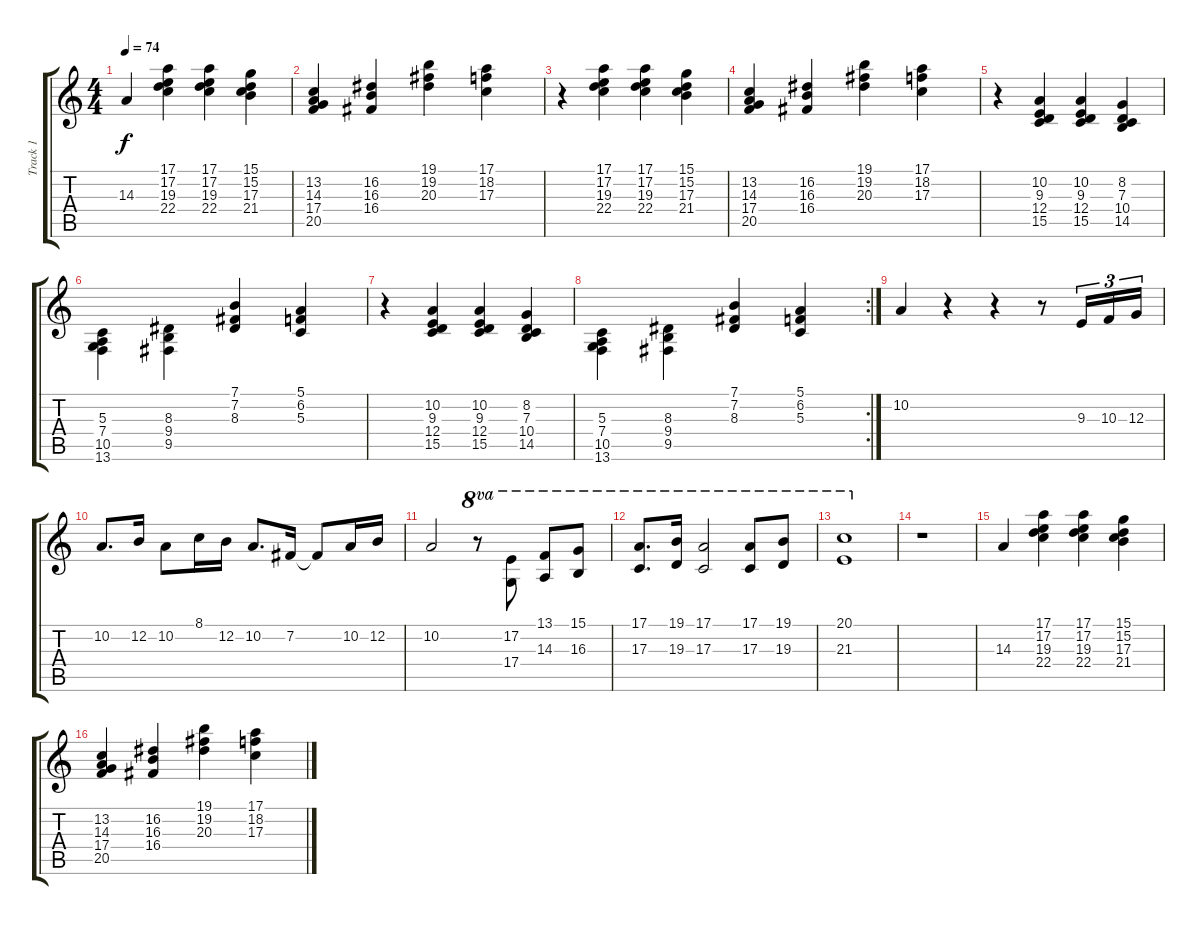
\track ("Track 1" "Track 1") {instrument acousticgrandpiano}
\staff {score tabs}
\tuning (E4 B3 G3 D3 A2 E2) {hide}
\ts (4 4)
\tempo 74
\clef g2
\ks c
14.3.4{dy f} (17.1 17.2 19.3 22.4).4 (17.1 17.2 19.3 22.4).4 (15.1 15.2 17.3 21.4).4 |
(13.2 14.3 17.4 20.5).4 (16.2 16.3 16.4).4 (19.1 19.2 20.3).4 (17.1 18.2 17.3).4 |
r.4 (17.1 17.2 19.3 22.4).4 (17.1 17.2 19.3 22.4).4 (15.1 15.2 17.3 21.4).4 |
(13.2 14.3 17.4 20.5).4 (16.2 16.3 16.4).4 (19.1 19.2 20.3).4 (17.1 18.2 17.3).4 |
r.4 (10.2 9.3 12.4 15.5).4 (10.2 9.3 12.4 15.5).4 (8.2 7.3 10.4 14.5).4 |
(5.3 7.4 10.5 13.6).4{beam Down} (8.3 9.4 9.5).4{beam Down} (7.1 7.2 8.3).4 (5.1 6.2 5.3).4 |
r.4 (10.2 9.3 12.4 15.5).4 (10.2 9.3 12.4 15.5).4 (8.2 7.3 10.4 14.5).4 |
\rc 2
(5.3 7.4 10.5 13.6).4{beam Down} (8.3 9.4 9.5).4{beam Down} (7.1 7.2 8.3).4 (5.1 6.2 5.3).4 |
10.2.4 r.4 r.4 r.8 9.3.16{tu (3 2)} 10.3.16{tu (3 2)} 12.3.16{tu (3 2)} |
10.2.8{d} 12.2.16 10.2.8 8.1.16 12.2.16 10.2.8{d} 7.2.16 7.2{t}.8 10.2.16 12.2.16 |
10.2.2 r.8{ot 8va} (17.2 17.4).8{ot 8va beam Down} (13.1 14.3).8{ot 8va} (15.1 16.3).8{ot 8va} |
(17.1 17.3).8{d ot 8va} (19.1 19.3).16{ot 8va} (17.1 17.3).2{ot 8va} (17.1 17.3).8{ot 8va} (19.1 19.3).8{ot 8va} |
(20.1 21.3).1{ot 8va} |
r.1 |
14.3.4 (17.1 17.2 19.3 22.4).4 (17.1 17.2 19.3 22.4).4 (15.1 15.2 17.3 21.4).4 |
(13.2 14.3 17.4 20.5).4 (16.2 16.3 16.4).4 (19.1 19.2 20.3).4 (17.1 18.2 17.3).4
